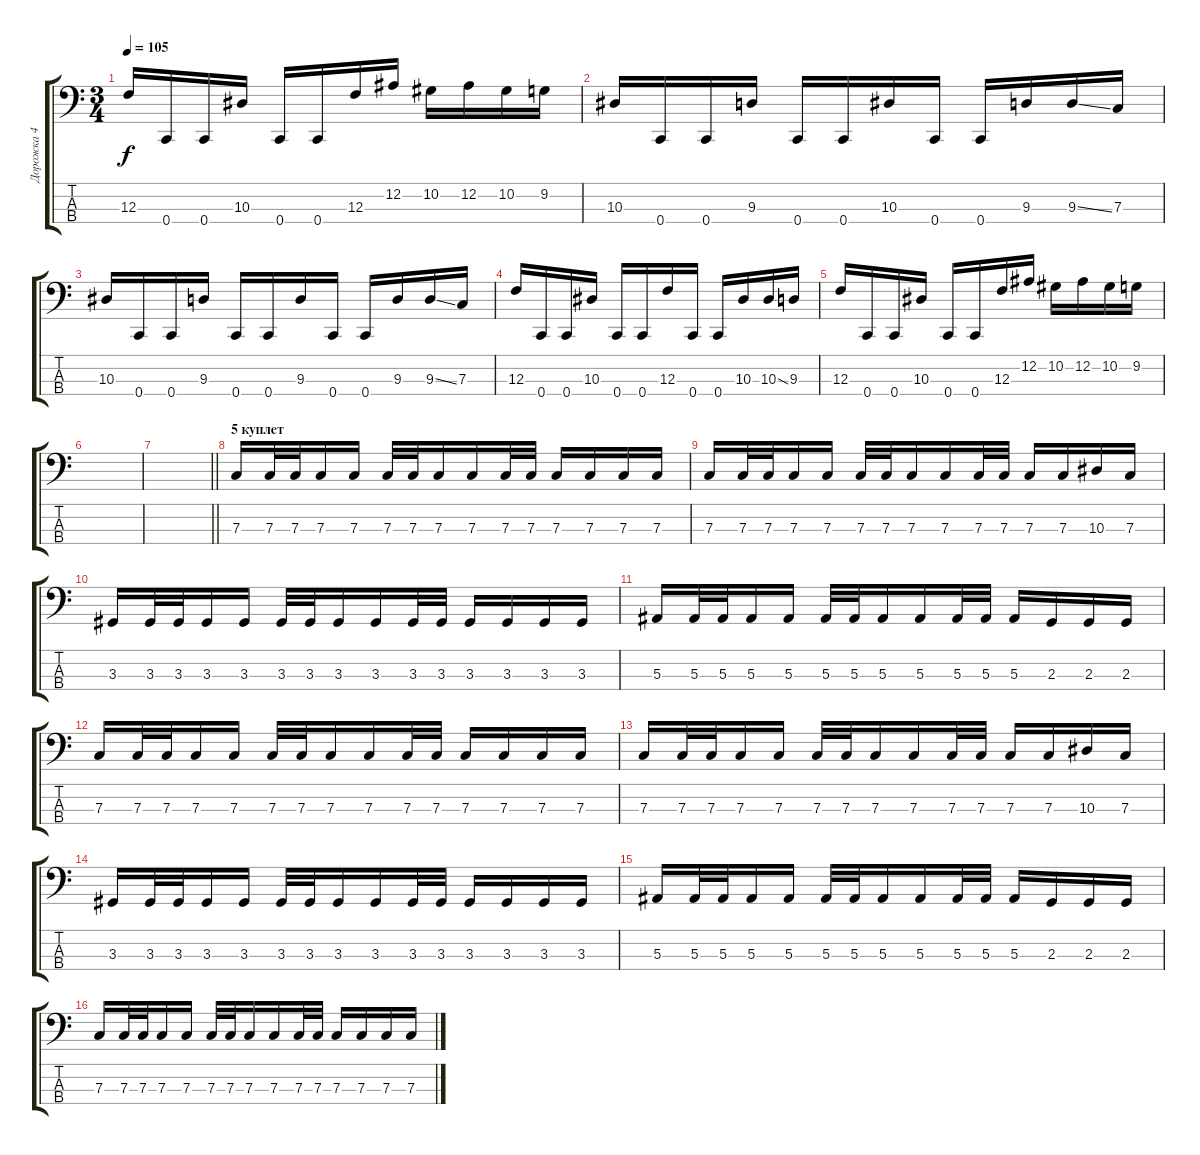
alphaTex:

\track ("Дорожка 4" "Дорожка 4") {instrument slapbass1}
\staff {score tabs}
\tuning (Eb2 Bb1 F1 C1) {hide}
\ts (3 4)
\tempo 105
\clef f4
\ks c
12.3.16{dy f} 0.4.16 0.4.16 10.3.16 0.4.16 0.4.16 12.3.16 12.2.16 10.2.16 12.2.16 10.2.16 9.2.16 |
10.3.16 0.4.16 0.4.16 9.3.16 0.4.16 0.4.16 10.3.16 0.4.16 0.4.16 9.3.16 9.3{ss}.16 7.3.16 |
10.3.16 0.4.16 0.4.16 9.3.16 0.4.16 0.4.16 9.3.16 0.4.16 0.4.16 9.3.16 9.3{ss}.16 7.3.16 |
12.3.16 0.4.16 0.4.16 10.3.16 0.4.16 0.4.16 12.3.16 0.4.16 0.4.16 10.3.16 10.3{ss}.16 9.3.16 |
12.3.16 0.4.16 0.4.16 10.3.16 0.4.16 0.4.16 12.3.16 12.2.16 10.2.16 12.2.16 10.2.16 9.2.16 |
|
\barLineRight lightlight
|
\section ("" "5 куплет")
7.3.16 7.3.32 7.3.32 7.3.16 7.3.16 7.3.32 7.3.32 7.3.16 7.3.16 7.3.32 7.3.32 7.3.16 7.3.16 7.3.16 7.3.16 |
7.3.16 7.3.32 7.3.32 7.3.16 7.3.16 7.3.32 7.3.32 7.3.16 7.3.16 7.3.32 7.3.32 7.3.16 7.3.16 10.3.16 7.3.16 |
3.3.16 3.3.32 3.3.32 3.3.16 3.3.16 3.3.32 3.3.32 3.3.16 3.3.16 3.3.32 3.3.32 3.3.16 3.3.16 3.3.16 3.3.16 |
5.3.16 5.3.32 5.3.32 5.3.16 5.3.16 5.3.32 5.3.32 5.3.16 5.3.16 5.3.32 5.3.32 5.3.16 2.3.16 2.3.16 2.3.16 |
7.3.16 7.3.32 7.3.32 7.3.16 7.3.16 7.3.32 7.3.32 7.3.16 7.3.16 7.3.32 7.3.32 7.3.16 7.3.16 7.3.16 7.3.16 |
7.3.16 7.3.32 7.3.32 7.3.16 7.3.16 7.3.32 7.3.32 7.3.16 7.3.16 7.3.32 7.3.32 7.3.16 7.3.16 10.3.16 7.3.16 |
3.3.16 3.3.32 3.3.32 3.3.16 3.3.16 3.3.32 3.3.32 3.3.16 3.3.16 3.3.32 3.3.32 3.3.16 3.3.16 3.3.16 3.3.16 |
5.3.16 5.3.32 5.3.32 5.3.16 5.3.16 5.3.32 5.3.32 5.3.16 5.3.16 5.3.32 5.3.32 5.3.16 2.3.16 2.3.16 2.3.16 |
7.3.16 7.3.32 7.3.32 7.3.16 7.3.16 7.3.32 7.3.32 7.3.16 7.3.16 7.3.32 7.3.32 7.3.16 7.3.16 7.3.16 7.3.16
